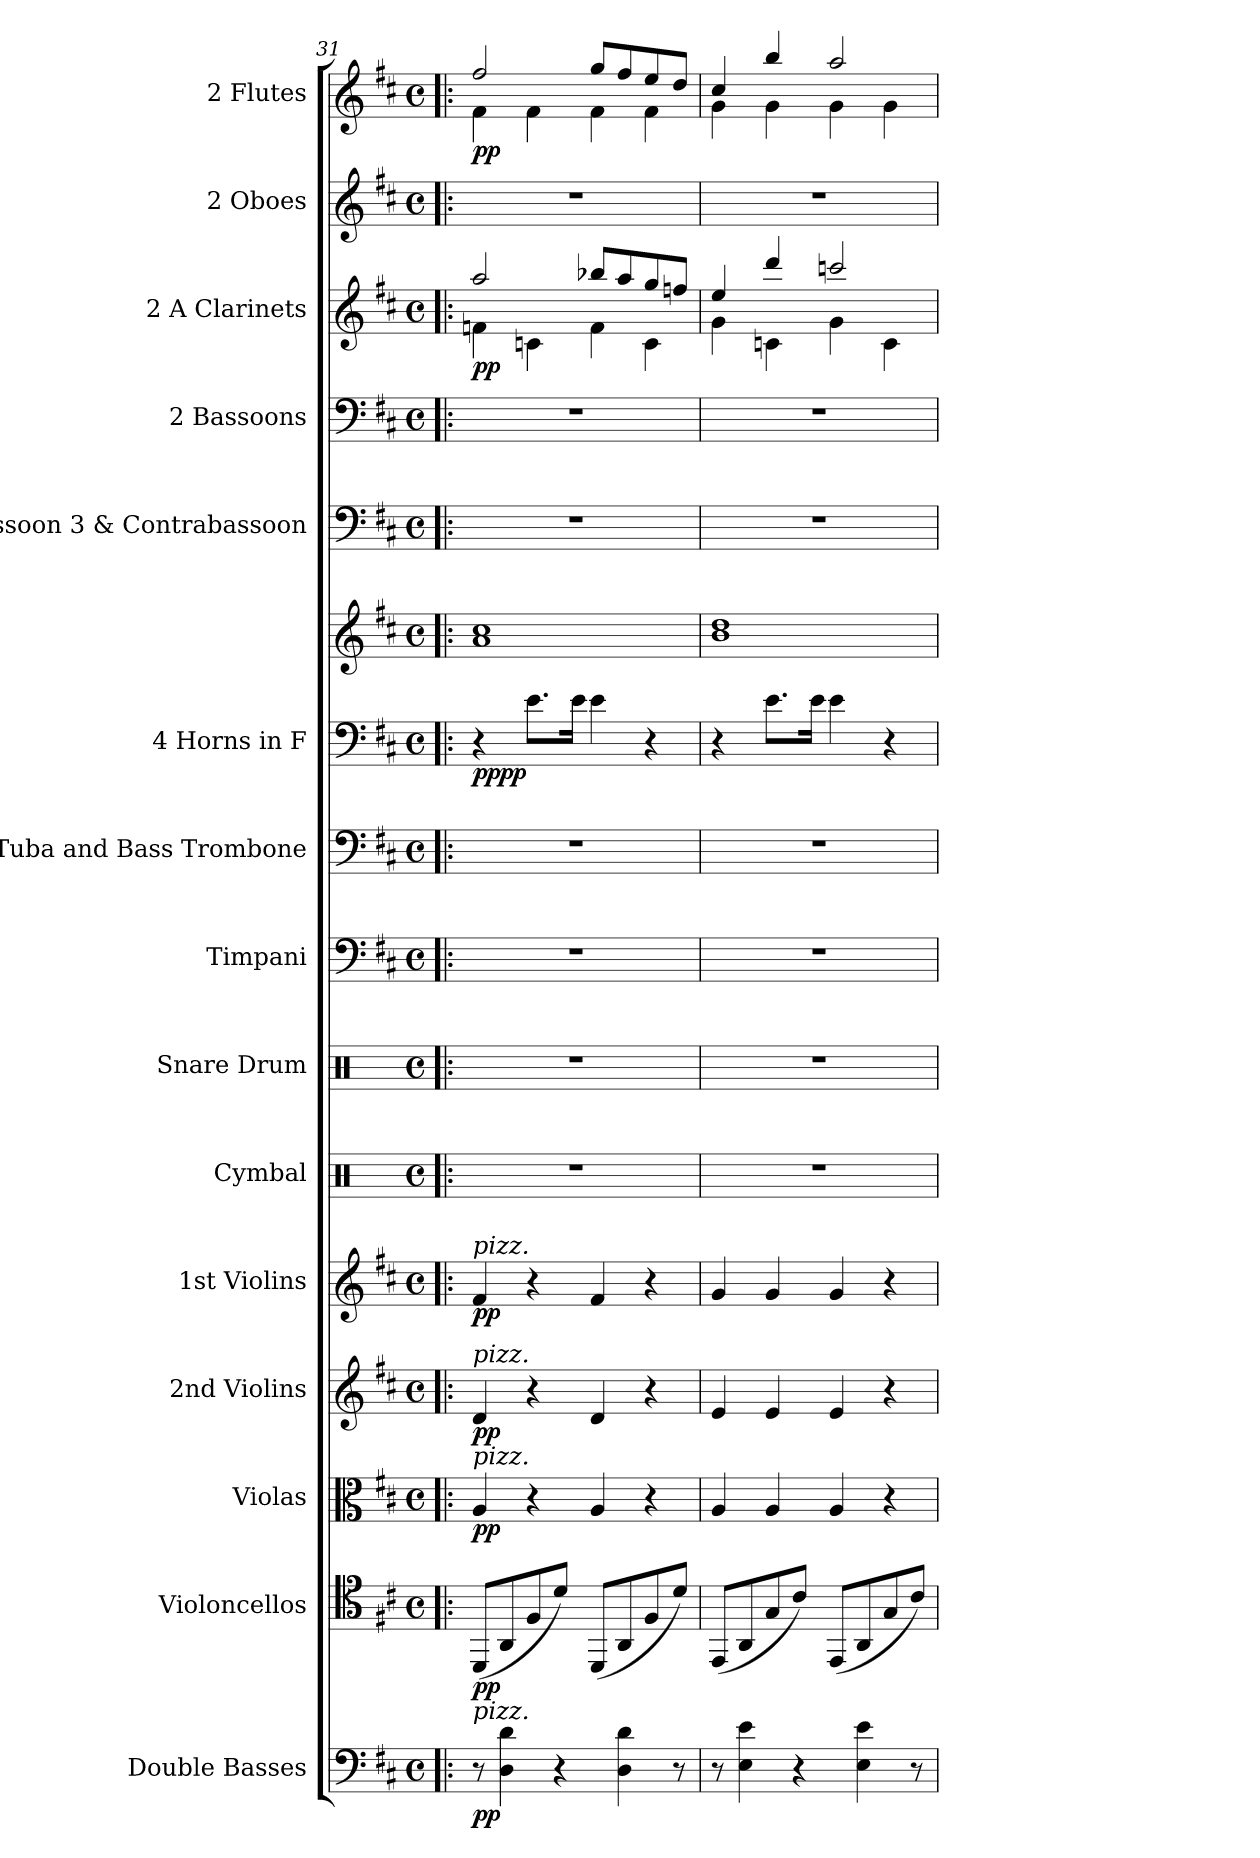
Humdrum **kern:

**kern	**dynam	**kern	**dynam	**kern	**dynam	**kern	**dynam	**kern	**dynam	**kern	**kern	**kern	**kern	**kern	**kern	**dynam	**kern	**kern	**kern	**dynam	**kern	**kern	**dynam
*part15	*part15	*part14	*part14	*part13	*part13	*part12	*part12	*part11	*part11	*part10	*part9	*part8	*part7	*part6	*part6	*part6	*part5	*part4	*part3	*part3	*part2	*part1	*part1
*staff16	*staff16	*staff15	*staff15	*staff14	*staff14	*staff13	*staff13	*staff12	*staff12	*staff11	*staff10	*staff9	*staff8	*staff7	*staff6	*staff6/7	*staff5	*staff4	*staff3	*staff3	*staff2	*staff1	*staff1
*I"Double Basses	*	*I"Violoncellos	*	*I"Violas	*	*I"2nd Violins	*	*I"1st Violins	*	*I"Cymbal	*I"Snare Drum	*I"Timpani	*I"Tuba and  Bass Trombone	*I"4 Horns in F	*	*	*I"Bassoon 3 &amp; Contrabassoon	*I"2 Bassoons	*I"2 A Clarinets	*	*I"2 Oboes	*I"2 Flutes	*
*	*	*	*	*	*	*	*	*	*	*I'Cym	*I'Sn Dr	*I'Timp	*I'Tba	*I'Hn	*	*	*I'Bsn	*I'Bsn	*I'Cl	*	*I'Ob	*I'Fl	*
!!LO:PB:g=z
*clefF4	*	*clefC4	*	*clefC3	*	*clefG2	*	*clefG2	*	*clefX	*clefX	*clefF4	*clefF4	*clefF4	*clefG2	*	*clefF4	*clefF4	*clefG2	*	*clefG2	*clefG2	*
*ITrd7c12	*	*	*	*	*	*	*	*	*	*	*	*	*	*ITrd4c7	*ITrd4c7	*	*	*	*ITrd2c3	*	*	*	*
*k[f#c#]	*	*k[f#c#]	*	*k[f#c#]	*	*k[f#c#]	*	*k[f#c#]	*	*k[]	*k[]	*k[f#c#]	*k[f#c#]	*k[f#]	*k[f#]	*	*k[f#c#]	*k[f#c#]	*k[f#c#g#d#a#]	*	*k[f#c#]	*k[f#c#]	*
*M4/4	*	*M4/4	*	*M4/4	*	*M4/4	*	*M4/4	*	*M4/4	*M4/4	*M4/4	*M4/4	*M4/4	*M4/4	*	*M4/4	*M4/4	*M4/4	*	*M4/4	*M4/4	*
*met(c)	*	*met(c)	*	*met(c)	*	*met(c)	*	*met(c)	*	*met(c)	*met(c)	*met(c)	*met(c)	*met(c)	*met(c)	*	*met(c)	*met(c)	*met(c)	*	*met(c)	*met(c)	*
=31!|:	=31!|:	=31!|:	=31!|:	=31!|:	=31!|:	=31!|:	=31!|:	=31!|:	=31!|:	=31!|:	=31!|:	=31!|:	=31!|:	=31!|:	=31!|:	=31!|:	=31!|:	=31!|:	=31!|:	=31!|:	=31!|:	=31!|:	=31!|:
*	*	*	*	*	*	*	*	*	*	*	*	*	*	*	*	*	*	*	*^	*	*	*^	*
!	!	!	!	!	!	!	!	!LO:TX:a:i:t=pizz.	!	!	!	!	!	!	!	!	!	!	!	!	!	!	!	!	!
!	!	!	!	!	!	!LO:TX:a:i:t=pizz.	!	!	!	!	!	!	!	!	!	!	!	!	!	!	!	!	!	!	!
!	!	!	!	!LO:TX:a:i:t=pizz.	!	!	!	!	!	!	!	!	!	!	!	!	!	!	!	!	!	!	!	!	!
!LO:TX:a:i:t=pizz.	!	!	!	!	!	!	!	!	!	!	!	!	!	!	!	!	!	!	!	!	!	!	!	!	!
!	!LO:DY:b	!	!LO:DY:b	!	!LO:DY:b	!	!LO:DY:b	!	!LO:DY:b	!	!	!	!	!	!	!LO:DY:b=2	!	!	!	!	!	!	!	!	!
!	!	!	!	!	!	!	!	!	!	!	!	!	!	!	!	!LO:DY:n=1:b	!	!	!	!	!LO:DY:b	!	!	!	!LO:DY:b
8r	pp	(<8DD/L	pp	4A/	pp	4d/	pp	4f#/	pp	1r	1r	1r	1r	4r	1d 1f#	pp pp	1r	1r	2ff#/	4dn\	pp	1r	2ff#/	4f#\	pp
4DD\ 4D\	.	8AA/	.	.	.	.	.	.	.	.	.	.	.	.	.	.	.	.	.	.	.	.	.	.	.
.	.	8F#/	.	4r	.	4r	.	4r	.	.	.	.	.	8.A\L	.	.	.	.	.	4An\	.	.	.	4f#\	.
4r	.	8d/J)	.	.	.	.	.	.	.	.	.	.	.	.	.	.	.	.	.	.	.	.	.	.	.
.	.	.	.	.	.	.	.	.	.	.	.	.	.	16A\Jk	.	.	.	.	.	.	.	.	.	.	.
.	.	(<8DD/L	.	4A/	.	4d/	.	4f#/	.	.	.	.	.	4A\	.	.	.	.	8ggn/L	4d\	.	.	8gg/L	4f#\	.
4DD\ 4D\	.	8AA/	.	.	.	.	.	.	.	.	.	.	.	.	.	.	.	.	8ff#/	.	.	.	8ff#/	.	.
.	.	8F#/	.	4r	.	4r	.	4r	.	.	.	.	.	4r	.	.	.	.	8ee/	4A\	.	.	8ee/	4f#\	.
8r	.	8d/J)	.	.	.	.	.	.	.	.	.	.	.	.	.	.	.	.	8ddn/J	.	.	.	8dd/J	.	.
=32	=32	=32	=32	=32	=32	=32	=32	=32	=32	=32	=32	=32	=32	=32	=32	=32	=32	=32	=32	=32	=32	=32	=32	=32	=32
8r	.	(<8EE/L	.	4A/	.	4e/	.	4g/	.	1r	1r	1r	1r	4r	1e 1g	.	1r	1r	4cc#/	4e\	.	1r	4cc#/	4g\	.
4EE\ 4E\	.	8AA/	.	.	.	.	.	.	.	.	.	.	.	.	.	.	.	.	.	.	.	.	.	.	.
.	.	8G/	.	4A/	.	4e/	.	4g/	.	.	.	.	.	8.A\L	.	.	.	.	4bb/	4An\	.	.	4bb/	4g\	.
4r	.	8c#/J)	.	.	.	.	.	.	.	.	.	.	.	.	.	.	.	.	.	.	.	.	.	.	.
.	.	.	.	.	.	.	.	.	.	.	.	.	.	16A\Jk	.	.	.	.	.	.	.	.	.	.	.
.	.	(<8EE/L	.	4A/	.	4e/	.	4g/	.	.	.	.	.	4A\	.	.	.	.	2aan/	4e\	.	.	2aa/	4g\	.
4EE\ 4E\	.	8AA/	.	.	.	.	.	.	.	.	.	.	.	.	.	.	.	.	.	.	.	.	.	.	.
.	.	8G/	.	4r	.	4r	.	4r	.	.	.	.	.	4r	.	.	.	.	.	4A\	.	.	.	4g\	.
8r	.	8c#/J)	.	.	.	.	.	.	.	.	.	.	.	.	.	.	.	.	.	.	.	.	.	.	.
*	*	*	*	*	*	*	*	*	*	*	*	*	*	*	*	*	*	*	*v	*v	*	*	*v	*v	*
=	=	=	=	=	=	=	=	=	=	=	=	=	=	=	=	=	=	=	=	=	=	=	=
*-	*-	*-	*-	*-	*-	*-	*-	*-	*-	*-	*-	*-	*-	*-	*-	*-	*-	*-	*-	*-	*-	*-	*-
